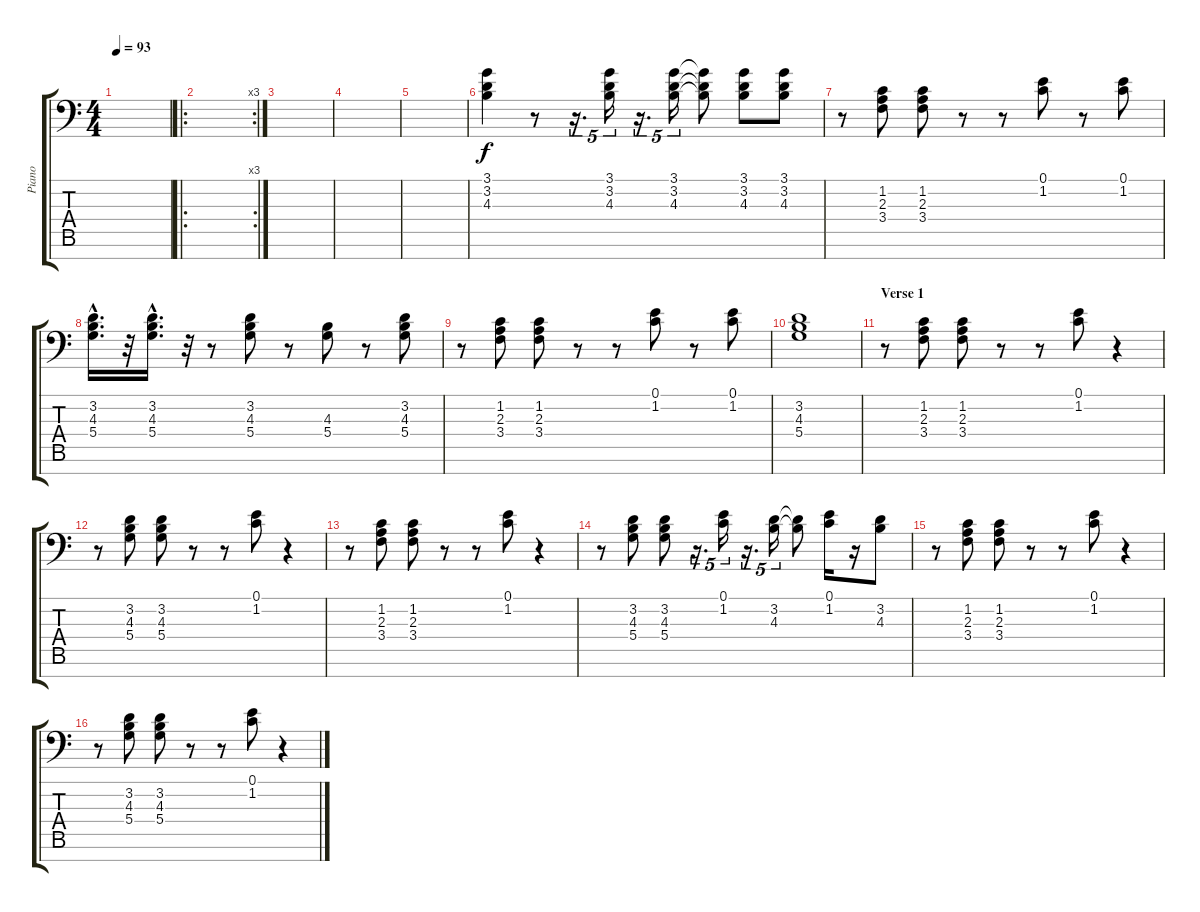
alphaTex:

\track ("Piano" "Piano") {instrument acousticgrandpiano}
\staff {score tabs}
\tuning (E4 B3 G3 D3 A2 E2 E1) {hide}
\ts (4 4)
\tempo 93
\clef f4
\ks c
|
\ro
\rc 3
|
|
|
|
(3.1 3.2 4.3).4 r.8 r.16{d tu (5 4)} (3.1 3.2 4.3).16{tu (5 4)} r.16{d tu (5 4)} (3.1 3.2 4.3).16{tu (5 4)} (3.1{t} 3.2{t} 4.3{t}).8 (3.1 3.2 4.3).8 (3.1 3.2 4.3).8 |
r.8 (1.2 2.3 3.4).8 (1.2 2.3 3.4).8 r.8 r.8 (0.1 1.2).8 r.8 (0.1 1.2).8 |
(3.2{hac} 4.3{hac} 5.4{hac}).16{d} r.32 (3.2{hac} 4.3{hac} 5.4{hac}).16{d} r.32 r.8 (3.2 4.3 5.4).8 r.8 (4.3 5.4).8 r.8 (3.2 4.3 5.4).8 |
r.8 (1.2 2.3 3.4).8 (1.2 2.3 3.4).8 r.8 r.8 (0.1 1.2).8 r.8 (0.1 1.2).8 |
(3.2 4.3 5.4).1 |
\section ("" "Verse 1")
r.8{volume 13} (1.2 2.3 3.4).8 (1.2 2.3 3.4).8 r.8 r.8 (0.1 1.2).8 r.4 |
r.8 (3.2 4.3 5.4).8 (3.2 4.3 5.4).8 r.8 r.8 (0.1 1.2).8 r.4 |
r.8 (1.2 2.3 3.4).8 (1.2 2.3 3.4).8 r.8 r.8 (0.1 1.2).8 r.4 |
r.8 (3.2 4.3 5.4).8 (3.2 4.3 5.4).8 r.16{d tu (5 4)} (0.1 1.2).16{tu (5 4)} r.16{d tu (5 4)} (3.2 4.3).16{tu (5 4)} (3.2{t} 4.3{t}).8 (0.1 1.2).16 r.16 (3.2 4.3).8 |
r.8 (1.2 2.3 3.4).8 (1.2 2.3 3.4).8 r.8 r.8 (0.1 1.2).8 r.4 |
r.8 (3.2 4.3 5.4).8 (3.2 4.3 5.4).8 r.8 r.8 (0.1 1.2).8 r.4
